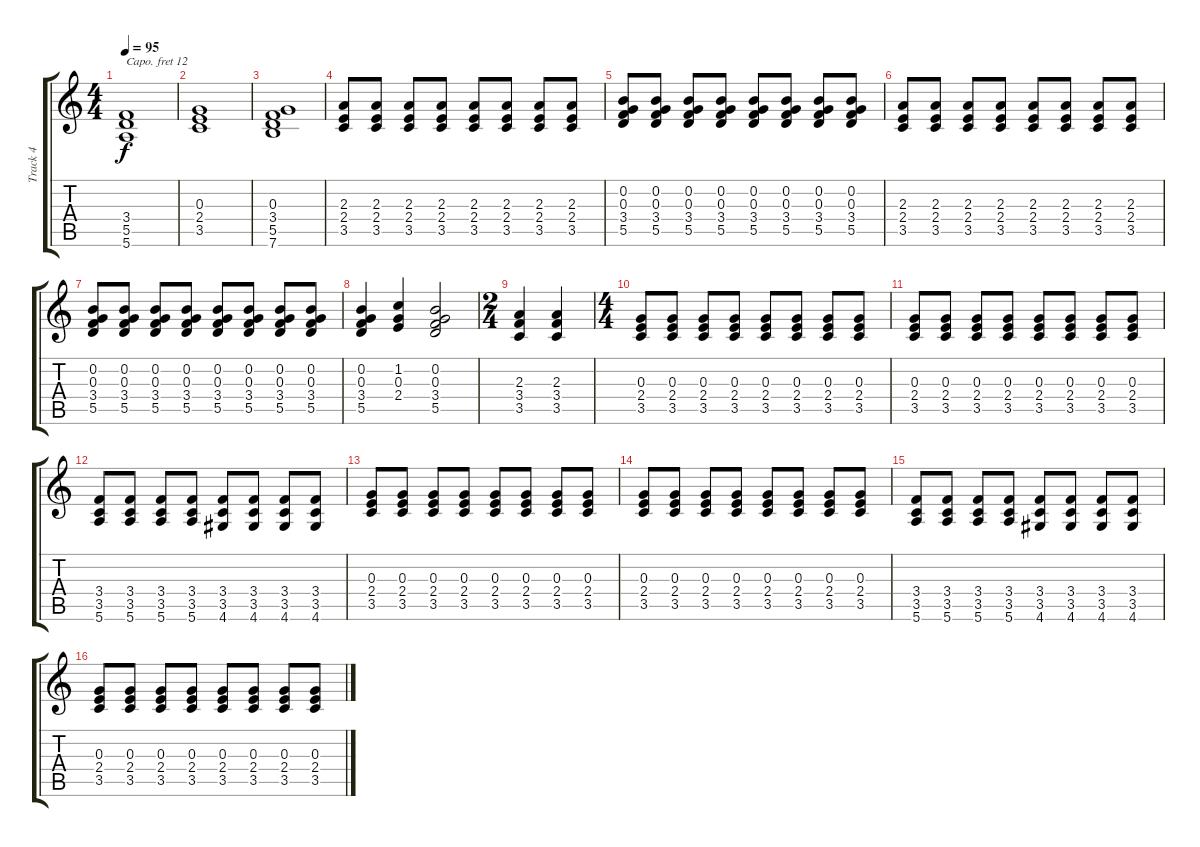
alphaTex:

\track ("Track 4" "Track 4") {instrument acousticgrandpiano}
\staff {score tabs}
\capo 12
\tuning (E4 B3 G3 D3 A2 E2) {hide}
\ts (4 4)
\tempo 95
\clef g2
\ks c
(3.4 5.5 5.6).1{dy f} |
(0.3 2.4 3.5).1 |
(0.3 3.4 5.5 7.6).1 |
(2.3 2.4 3.5).8 (2.3 2.4 3.5).8 (2.3 2.4 3.5).8 (2.3 2.4 3.5).8 (2.3 2.4 3.5).8 (2.3 2.4 3.5).8 (2.3 2.4 3.5).8 (2.3 2.4 3.5).8 |
(0.2 0.3 3.4 5.5).8 (0.2 0.3 3.4 5.5).8 (0.2 0.3 3.4 5.5).8 (0.2 0.3 3.4 5.5).8 (0.2 0.3 3.4 5.5).8 (0.2 0.3 3.4 5.5).8 (0.2 0.3 3.4 5.5).8 (0.2 0.3 3.4 5.5).8 |
(2.3 2.4 3.5).8 (2.3 2.4 3.5).8 (2.3 2.4 3.5).8 (2.3 2.4 3.5).8 (2.3 2.4 3.5).8 (2.3 2.4 3.5).8 (2.3 2.4 3.5).8 (2.3 2.4 3.5).8 |
(0.2 0.3 3.4 5.5).8 (0.2 0.3 3.4 5.5).8 (0.2 0.3 3.4 5.5).8 (0.2 0.3 3.4 5.5).8 (0.2 0.3 3.4 5.5).8 (0.2 0.3 3.4 5.5).8 (0.2 0.3 3.4 5.5).8 (0.2 0.3 3.4 5.5).8 |
(0.2 0.3 3.4 5.5).4 (1.2 0.3 2.4).4 (0.2 0.3 3.4 5.5).2 |
\ts (2 4)
(2.3 3.4 3.5).4 (2.3 3.4 3.5).4 |
\ts (4 4)
(0.3 2.4 3.5).8 (0.3 2.4 3.5).8 (0.3 2.4 3.5).8 (0.3 2.4 3.5).8 (0.3 2.4 3.5).8 (0.3 2.4 3.5).8 (0.3 2.4 3.5).8 (0.3 2.4 3.5).8 |
(0.3 2.4 3.5).8 (0.3 2.4 3.5).8 (0.3 2.4 3.5).8 (0.3 2.4 3.5).8 (0.3 2.4 3.5).8 (0.3 2.4 3.5).8 (0.3 2.4 3.5).8 (0.3 2.4 3.5).8 |
(3.4 3.5 5.6).8 (3.4 3.5 5.6).8 (3.4 3.5 5.6).8 (3.4 3.5 5.6).8 (3.4 3.5 4.6).8 (3.4 3.5 4.6).8 (3.4 3.5 4.6).8 (3.4 3.5 4.6).8 |
(0.3 2.4 3.5).8 (0.3 2.4 3.5).8 (0.3 2.4 3.5).8 (0.3 2.4 3.5).8 (0.3 2.4 3.5).8 (0.3 2.4 3.5).8 (0.3 2.4 3.5).8 (0.3 2.4 3.5).8 |
(0.3 2.4 3.5).8 (0.3 2.4 3.5).8 (0.3 2.4 3.5).8 (0.3 2.4 3.5).8 (0.3 2.4 3.5).8 (0.3 2.4 3.5).8 (0.3 2.4 3.5).8 (0.3 2.4 3.5).8 |
(3.4 3.5 5.6).8 (3.4 3.5 5.6).8 (3.4 3.5 5.6).8 (3.4 3.5 5.6).8 (3.4 3.5 4.6).8 (3.4 3.5 4.6).8 (3.4 3.5 4.6).8 (3.4 3.5 4.6).8 |
(0.3 2.4 3.5).8 (0.3 2.4 3.5).8 (0.3 2.4 3.5).8 (0.3 2.4 3.5).8 (0.3 2.4 3.5).8 (0.3 2.4 3.5).8 (0.3 2.4 3.5).8 (0.3 2.4 3.5).8
